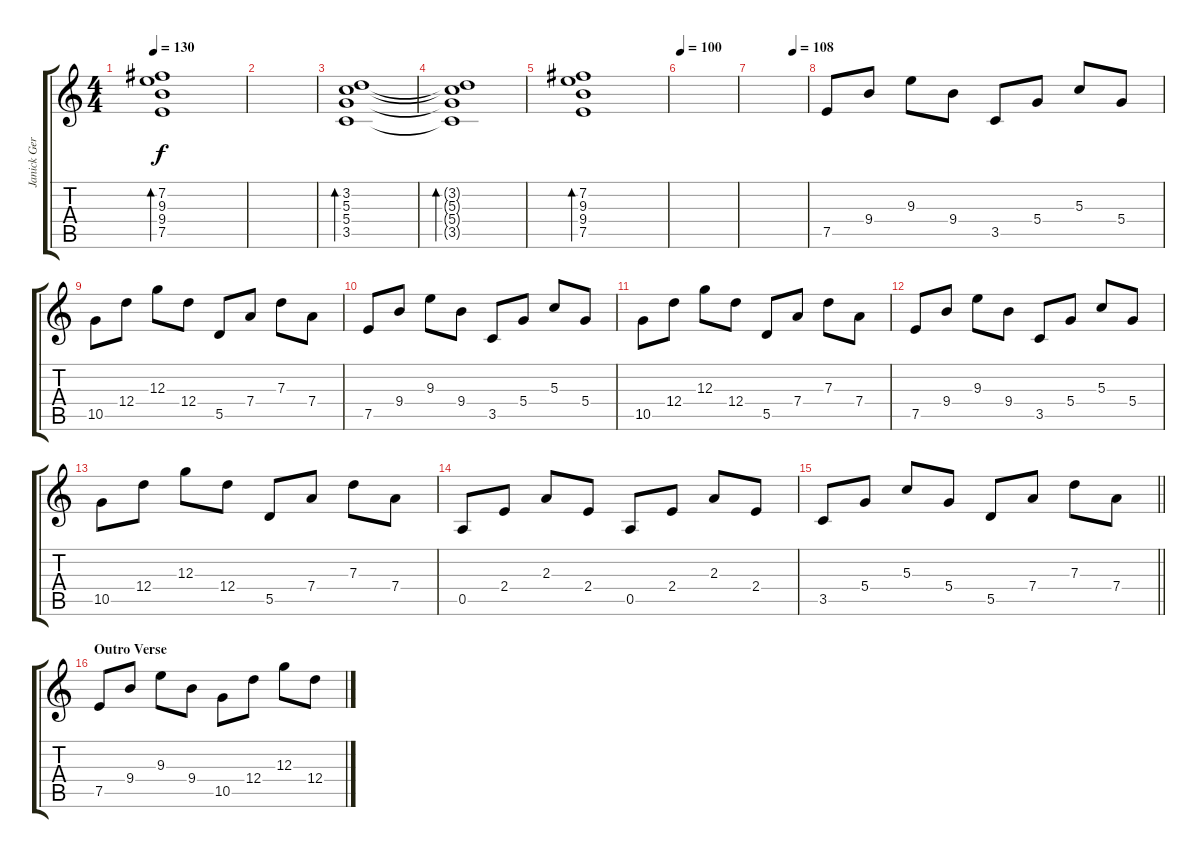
\track ("Janick Gers" "Janick Ger") {instrument distortionguitar}
\staff {score tabs}
\tuning (E4 B3 G3 D3 A2 E2) {hide}
\ts (4 4)
\tempo 130
\clef g2
\ks c
(7.2 9.3 9.4 7.5).1{bd 240 dy f} |
|
(3.2 5.3 5.4 3.5).1{bd 240} |
(3.2{t} 5.3{t} 5.4{t} 3.5{t}).1{bd 240} |
(7.2 9.3 9.4 7.5).1{bd 240} |
\tempo 100
|
\tempo (108 0.75)
|
7.5.8 9.4.8 9.3.8 9.4.8 3.5.8 5.4.8 5.3.8 5.4.8 |
10.5.8 12.4.8 12.3.8 12.4.8 5.5.8 7.4.8 7.3.8 7.4.8 |
7.5.8 9.4.8 9.3.8 9.4.8 3.5.8 5.4.8 5.3.8 5.4.8 |
10.5.8 12.4.8 12.3.8 12.4.8 5.5.8 7.4.8 7.3.8 7.4.8 |
7.5.8 9.4.8 9.3.8 9.4.8 3.5.8 5.4.8 5.3.8 5.4.8 |
10.5.8 12.4.8 12.3.8 12.4.8 5.5.8 7.4.8 7.3.8 7.4.8 |
0.5.8 2.4.8 2.3.8 2.4.8 0.5.8 2.4.8 2.3.8 2.4.8 |
\barLineRight lightlight
3.5.8 5.4.8 5.3.8 5.4.8 5.5.8 7.4.8 7.3.8 7.4.8 |
\section ("" "Outro Verse")
7.5.8 9.4.8 9.3.8 9.4.8 10.5.8 12.4.8 12.3.8 12.4.8
